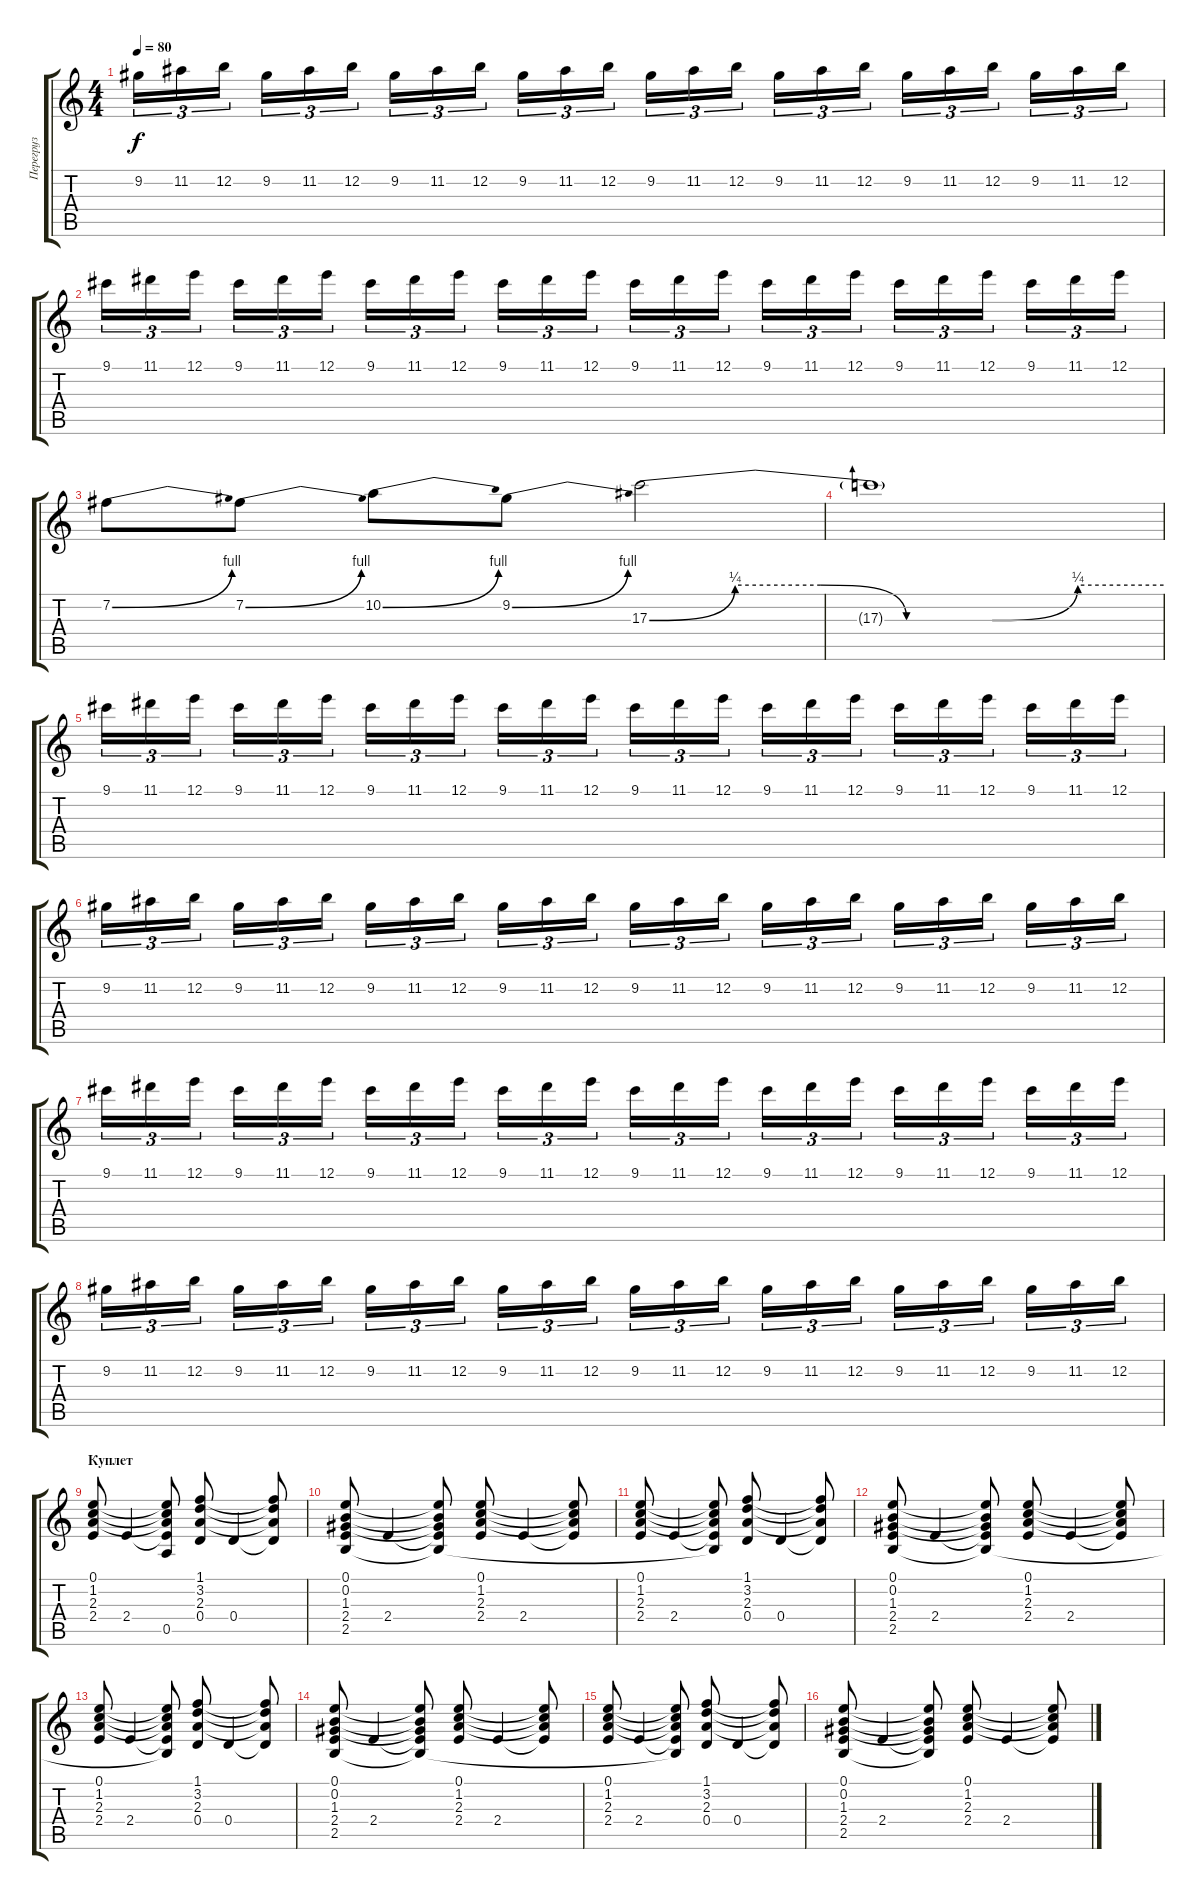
\track ("Перегруз" "Перегруз") {instrument distortionguitar}
\staff {score tabs}
\tuning (E4 B3 G3 D3 A2 E2) {hide}
\ts (4 4)
\tempo 80
\clef g2
\ks c
9.2.16{tu (3 2) dy f} 11.2.16{tu (3 2)} 12.2.16{tu (3 2)} 9.2.16{tu (3 2)} 11.2.16{tu (3 2)} 12.2.16{tu (3 2)} 9.2.16{tu (3 2)} 11.2.16{tu (3 2)} 12.2.16{tu (3 2)} 9.2.16{tu (3 2)} 11.2.16{tu (3 2)} 12.2.16{tu (3 2)} 9.2.16{tu (3 2)} 11.2.16{tu (3 2)} 12.2.16{tu (3 2)} 9.2.16{tu (3 2)} 11.2.16{tu (3 2)} 12.2.16{tu (3 2)} 9.2.16{tu (3 2)} 11.2.16{tu (3 2)} 12.2.16{tu (3 2)} 9.2.16{tu (3 2)} 11.2.16{tu (3 2)} 12.2.16{tu (3 2)} |
9.1.16{tu (3 2)} 11.1.16{tu (3 2)} 12.1.16{tu (3 2)} 9.1.16{tu (3 2)} 11.1.16{tu (3 2)} 12.1.16{tu (3 2)} 9.1.16{tu (3 2)} 11.1.16{tu (3 2)} 12.1.16{tu (3 2)} 9.1.16{tu (3 2)} 11.1.16{tu (3 2)} 12.1.16{tu (3 2)} 9.1.16{tu (3 2)} 11.1.16{tu (3 2)} 12.1.16{tu (3 2)} 9.1.16{tu (3 2)} 11.1.16{tu (3 2)} 12.1.16{tu (3 2)} 9.1.16{tu (3 2)} 11.1.16{tu (3 2)} 12.1.16{tu (3 2)} 9.1.16{tu (3 2)} 11.1.16{tu (3 2)} 12.1.16{tu (3 2)} |
7.2{be (bend 0 0 60 4)}.8 7.2{be (bend 0 0 60 4)}.8 10.2{be (bend 0 0 60 4)}.8 9.2{be (bend 0 0 60 4)}.8 17.3{be (custom 0 0 10 1 20 1 30 0 40 0 50 1 60 1)}.2 |
17.3{t}.1 |
9.1.16{tu (3 2)} 11.1.16{tu (3 2)} 12.1.16{tu (3 2)} 9.1.16{tu (3 2)} 11.1.16{tu (3 2)} 12.1.16{tu (3 2)} 9.1.16{tu (3 2)} 11.1.16{tu (3 2)} 12.1.16{tu (3 2)} 9.1.16{tu (3 2)} 11.1.16{tu (3 2)} 12.1.16{tu (3 2)} 9.1.16{tu (3 2)} 11.1.16{tu (3 2)} 12.1.16{tu (3 2)} 9.1.16{tu (3 2)} 11.1.16{tu (3 2)} 12.1.16{tu (3 2)} 9.1.16{tu (3 2)} 11.1.16{tu (3 2)} 12.1.16{tu (3 2)} 9.1.16{tu (3 2)} 11.1.16{tu (3 2)} 12.1.16{tu (3 2)} |
9.2.16{tu (3 2)} 11.2.16{tu (3 2)} 12.2.16{tu (3 2)} 9.2.16{tu (3 2)} 11.2.16{tu (3 2)} 12.2.16{tu (3 2)} 9.2.16{tu (3 2)} 11.2.16{tu (3 2)} 12.2.16{tu (3 2)} 9.2.16{tu (3 2)} 11.2.16{tu (3 2)} 12.2.16{tu (3 2)} 9.2.16{tu (3 2)} 11.2.16{tu (3 2)} 12.2.16{tu (3 2)} 9.2.16{tu (3 2)} 11.2.16{tu (3 2)} 12.2.16{tu (3 2)} 9.2.16{tu (3 2)} 11.2.16{tu (3 2)} 12.2.16{tu (3 2)} 9.2.16{tu (3 2)} 11.2.16{tu (3 2)} 12.2.16{tu (3 2)} |
9.1.16{tu (3 2)} 11.1.16{tu (3 2)} 12.1.16{tu (3 2)} 9.1.16{tu (3 2)} 11.1.16{tu (3 2)} 12.1.16{tu (3 2)} 9.1.16{tu (3 2)} 11.1.16{tu (3 2)} 12.1.16{tu (3 2)} 9.1.16{tu (3 2)} 11.1.16{tu (3 2)} 12.1.16{tu (3 2)} 9.1.16{tu (3 2)} 11.1.16{tu (3 2)} 12.1.16{tu (3 2)} 9.1.16{tu (3 2)} 11.1.16{tu (3 2)} 12.1.16{tu (3 2)} 9.1.16{tu (3 2)} 11.1.16{tu (3 2)} 12.1.16{tu (3 2)} 9.1.16{tu (3 2)} 11.1.16{tu (3 2)} 12.1.16{tu (3 2)} |
9.2.16{tu (3 2)} 11.2.16{tu (3 2)} 12.2.16{tu (3 2)} 9.2.16{tu (3 2)} 11.2.16{tu (3 2)} 12.2.16{tu (3 2)} 9.2.16{tu (3 2)} 11.2.16{tu (3 2)} 12.2.16{tu (3 2)} 9.2.16{tu (3 2)} 11.2.16{tu (3 2)} 12.2.16{tu (3 2)} 9.2.16{tu (3 2)} 11.2.16{tu (3 2)} 12.2.16{tu (3 2)} 9.2.16{tu (3 2)} 11.2.16{tu (3 2)} 12.2.16{tu (3 2)} 9.2.16{tu (3 2)} 11.2.16{tu (3 2)} 12.2.16{tu (3 2)} 9.2.16{tu (3 2)} 11.2.16{tu (3 2)} 12.2.16{tu (3 2)} |
\section ("" "Куплет")
(0.1 1.2 2.3 2.4).8 2.4.4 (0.1{t} 1.2{t} 2.3{t} 2.4{t} 0.5).8 (1.1 3.2 2.3 0.4).8 0.4.4 (1.1{t} 3.2{t} 2.3{t} 0.4{t}).8 |
(0.1 0.2 1.3 2.4 2.5).8 2.4.4 (0.1{t} 0.2{t} 1.3{t} 2.4{t} 2.5{t}).8 (0.1 1.2 2.3 2.4).8 2.4.4 (0.1{t} 1.2{t} 2.3{t} 2.4{t}).8 |
(0.1 1.2 2.3 2.4).8 2.4.4 (0.1{t} 1.2{t} 2.3{t} 2.4{t} 2.5{t}).8 (1.1 3.2 2.3 0.4).8 0.4.4 (1.1{t} 3.2{t} 2.3{t} 0.4{t}).8 |
(0.1 0.2 1.3 2.4 2.5).8 2.4.4 (0.1{t} 0.2{t} 1.3{t} 2.4{t} 2.5{t}).8 (0.1 1.2 2.3 2.4).8 2.4.4 (0.1{t} 1.2{t} 2.3{t} 2.4{t}).8 |
(0.1 1.2 2.3 2.4).8 2.4.4 (0.1{t} 1.2{t} 2.3{t} 2.4{t} 2.5{t}).8 (1.1 3.2 2.3 0.4).8 0.4.4 (1.1{t} 3.2{t} 2.3{t} 0.4{t}).8 |
(0.1 0.2 1.3 2.4 2.5).8 2.4.4 (0.1{t} 0.2{t} 1.3{t} 2.4{t} 2.5{t}).8 (0.1 1.2 2.3 2.4).8 2.4.4 (0.1{t} 1.2{t} 2.3{t} 2.4{t}).8 |
(0.1 1.2 2.3 2.4).8 2.4.4 (0.1{t} 1.2{t} 2.3{t} 2.4{t} 2.5{t}).8 (1.1 3.2 2.3 0.4).8 0.4.4 (1.1{t} 3.2{t} 2.3{t} 0.4{t}).8 |
(0.1 0.2 1.3 2.4 2.5).8 2.4.4 (0.1{t} 0.2{t} 1.3{t} 2.4{t} 2.5{t}).8 (0.1 1.2 2.3 2.4).8 2.4.4 (0.1{t} 1.2{t} 2.3{t} 2.4{t}).8
